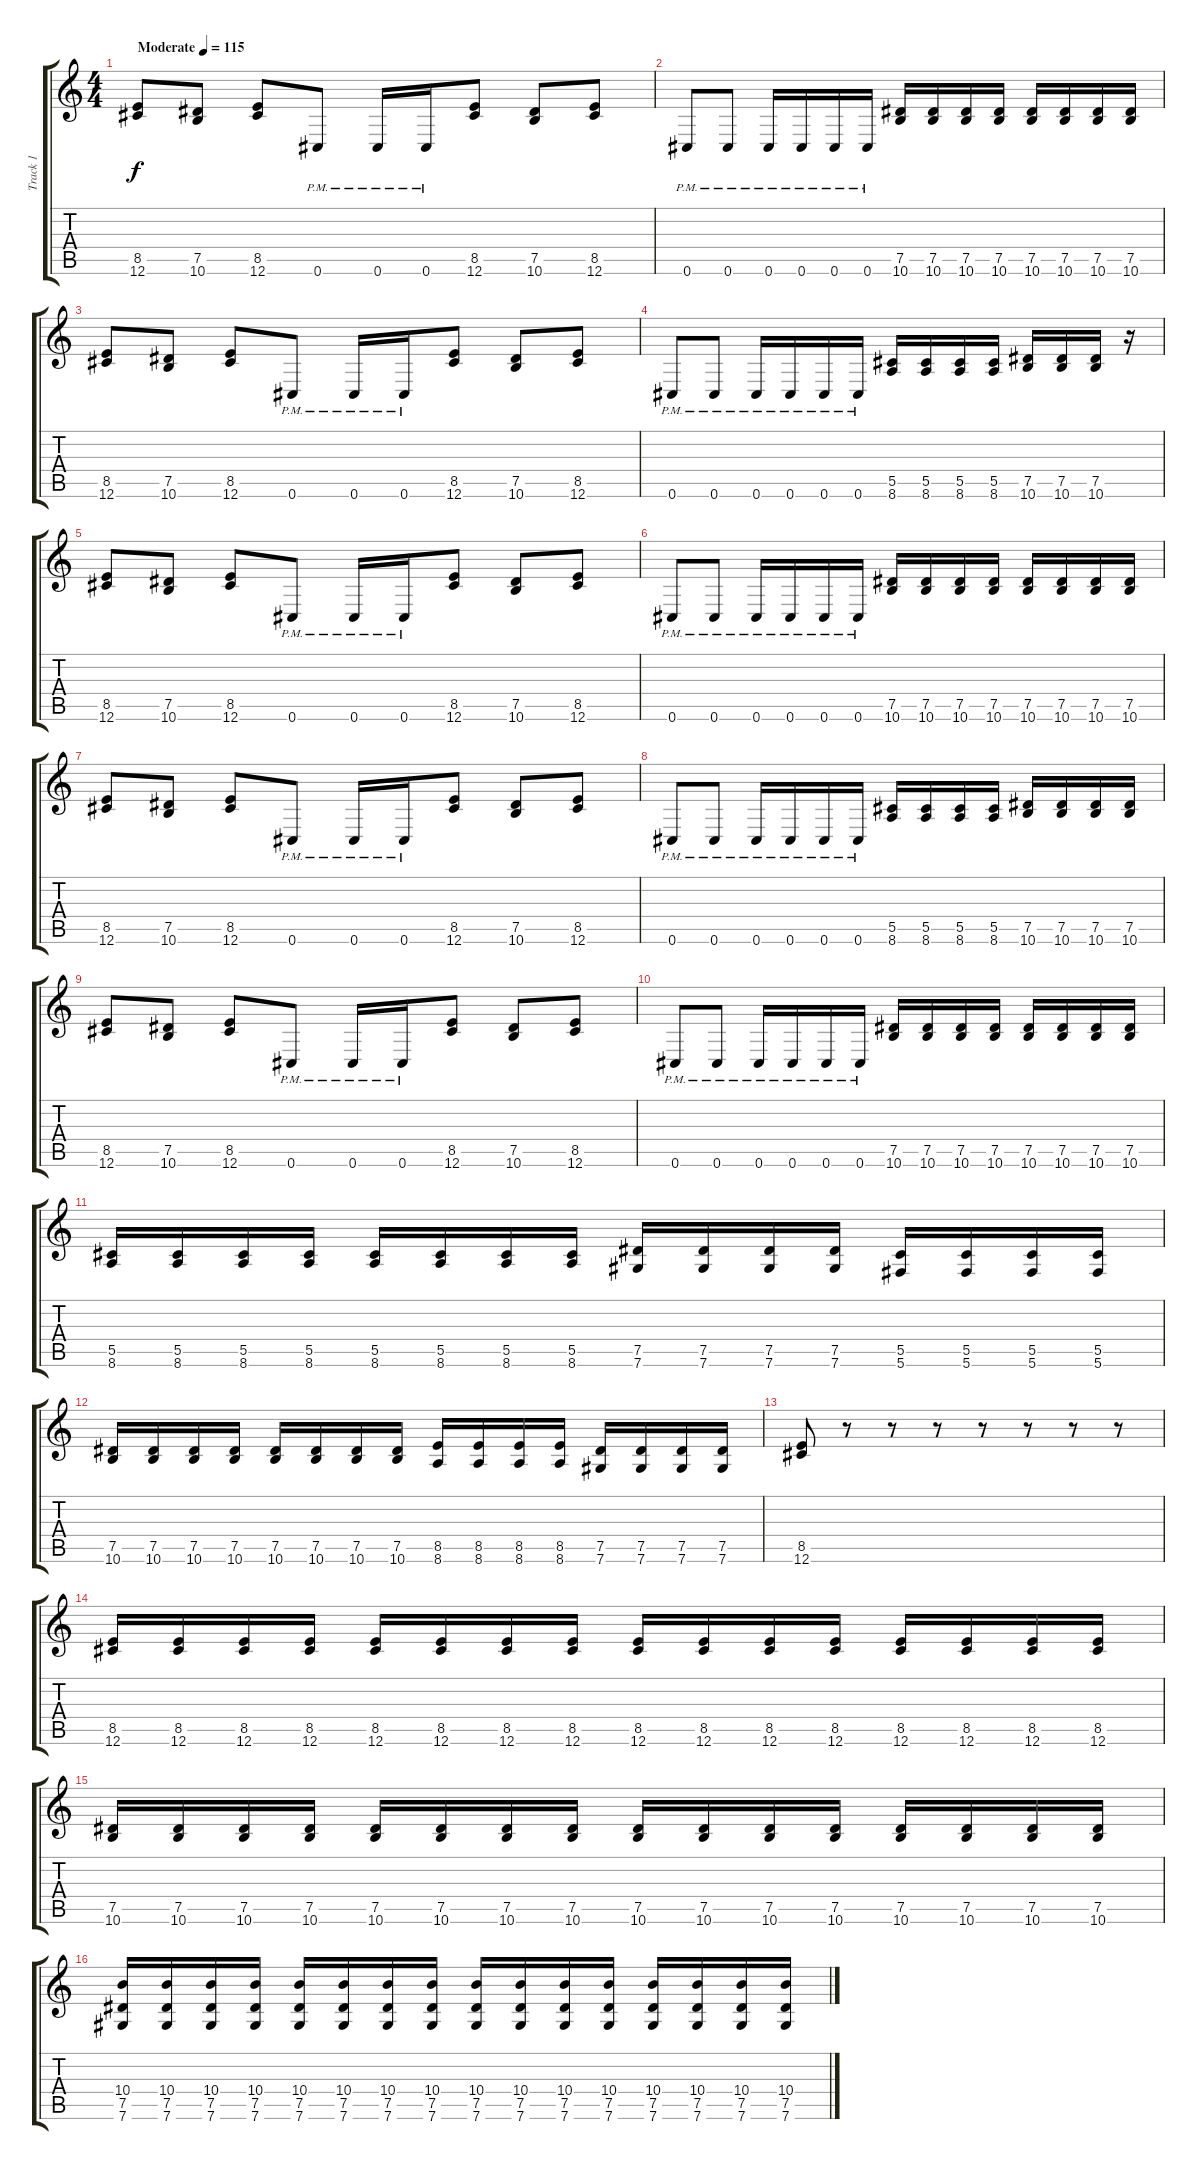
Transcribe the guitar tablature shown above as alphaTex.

\track ("Track 1" "Track 1") {instrument distortionguitar}
\staff {score tabs}
\tuning (Eb4 Bb3 Gb3 Db3 Ab2 Db2) {hide}
\ts (4 4)
\tempo (115 "Moderate")
\clef g2
\ks c
(8.5 12.6).8{dy f instrument distortionguitar} (7.5 10.6).8 (8.5 12.6).8 0.6{pm}.8 0.6{pm}.16 0.6{pm}.16 (8.5 12.6).8 (7.5 10.6).8 (8.5 12.6).8 |
0.6{pm}.8 0.6{pm}.8 0.6{pm}.16 0.6{pm}.16 0.6{pm}.16 0.6{pm}.16 (7.5 10.6).16 (7.5 10.6).16 (7.5 10.6).16 (7.5 10.6).16 (7.5 10.6).16 (7.5 10.6).16 (7.5 10.6).16 (7.5 10.6).16 |
(8.5 12.6).8 (7.5 10.6).8 (8.5 12.6).8 0.6{pm}.8 0.6{pm}.16 0.6{pm}.16 (8.5 12.6).8 (7.5 10.6).8 (8.5 12.6).8 |
0.6{pm}.8 0.6{pm}.8 0.6{pm}.16 0.6{pm}.16 0.6{pm}.16 0.6{pm}.16 (5.5 8.6).16 (5.5 8.6).16 (5.5 8.6).16 (5.5 8.6).16 (7.5 10.6).16 (7.5 10.6).16 (7.5 10.6).16 r.16 |
(8.5 12.6).8 (7.5 10.6).8 (8.5 12.6).8 0.6{pm}.8 0.6{pm}.16 0.6{pm}.16 (8.5 12.6).8 (7.5 10.6).8 (8.5 12.6).8 |
0.6{pm}.8 0.6{pm}.8 0.6{pm}.16 0.6{pm}.16 0.6{pm}.16 0.6{pm}.16 (7.5 10.6).16 (7.5 10.6).16 (7.5 10.6).16 (7.5 10.6).16 (7.5 10.6).16 (7.5 10.6).16 (7.5 10.6).16 (7.5 10.6).16 |
(8.5 12.6).8 (7.5 10.6).8 (8.5 12.6).8 0.6{pm}.8 0.6{pm}.16 0.6{pm}.16 (8.5 12.6).8 (7.5 10.6).8 (8.5 12.6).8 |
0.6{pm}.8 0.6{pm}.8 0.6{pm}.16 0.6{pm}.16 0.6{pm}.16 0.6{pm}.16 (5.5 8.6).16 (5.5 8.6).16 (5.5 8.6).16 (5.5 8.6).16 (7.5 10.6).16 (7.5 10.6).16 (7.5 10.6).16 (7.5 10.6).16 |
(8.5 12.6).8 (7.5 10.6).8 (8.5 12.6).8 0.6{pm}.8 0.6{pm}.16 0.6{pm}.16 (8.5 12.6).8 (7.5 10.6).8 (8.5 12.6).8 |
0.6{pm}.8 0.6{pm}.8 0.6{pm}.16 0.6{pm}.16 0.6{pm}.16 0.6{pm}.16 (7.5 10.6).16 (7.5 10.6).16 (7.5 10.6).16 (7.5 10.6).16 (7.5 10.6).16 (7.5 10.6).16 (7.5 10.6).16 (7.5 10.6).16 |
(5.5 8.6).16 (5.5 8.6).16 (5.5 8.6).16 (5.5 8.6).16 (5.5 8.6).16 (5.5 8.6).16 (5.5 8.6).16 (5.5 8.6).16 (7.5 7.6).16 (7.5 7.6).16 (7.5 7.6).16 (7.5 7.6).16 (5.5 5.6).16 (5.5 5.6).16 (5.5 5.6).16 (5.5 5.6).16 |
(7.5 10.6).16 (7.5 10.6).16 (7.5 10.6).16 (7.5 10.6).16 (7.5 10.6).16 (7.5 10.6).16 (7.5 10.6).16 (7.5 10.6).16 (8.5 8.6).16 (8.5 8.6).16 (8.5 8.6).16 (8.5 8.6).16 (7.5 7.6).16 (7.5 7.6).16 (7.5 7.6).16 (7.5 7.6).16 |
(8.5 12.6).8 r.8 r.8 r.8 r.8 r.8 r.8 r.8 |
(8.5 12.6).16 (8.5 12.6).16 (8.5 12.6).16 (8.5 12.6).16 (8.5 12.6).16 (8.5 12.6).16 (8.5 12.6).16 (8.5 12.6).16 (8.5 12.6).16 (8.5 12.6).16 (8.5 12.6).16 (8.5 12.6).16 (8.5 12.6).16 (8.5 12.6).16 (8.5 12.6).16 (8.5 12.6).16 |
(7.5 10.6).16 (7.5 10.6).16 (7.5 10.6).16 (7.5 10.6).16 (7.5 10.6).16 (7.5 10.6).16 (7.5 10.6).16 (7.5 10.6).16 (7.5 10.6).16 (7.5 10.6).16 (7.5 10.6).16 (7.5 10.6).16 (7.5 10.6).16 (7.5 10.6).16 (7.5 10.6).16 (7.5 10.6).16 |
(10.4 7.5 7.6).16 (10.4 7.5 7.6).16 (10.4 7.5 7.6).16 (10.4 7.5 7.6).16 (10.4 7.5 7.6).16 (10.4 7.5 7.6).16 (10.4 7.5 7.6).16 (10.4 7.5 7.6).16 (10.4 7.5 7.6).16 (10.4 7.5 7.6).16 (10.4 7.5 7.6).16 (10.4 7.5 7.6).16 (10.4 7.5 7.6).16 (10.4 7.5 7.6).16 (10.4 7.5 7.6).16 (10.4 7.5 7.6).16
